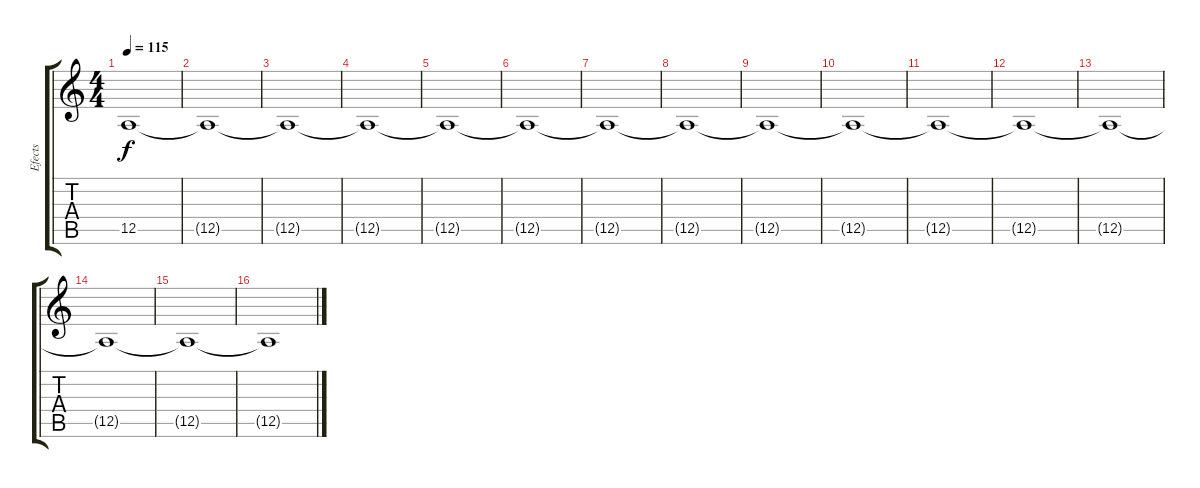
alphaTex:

\track ("Efects" "Efects") {instrument helicopter}
\staff {score tabs}
\tuning (E4 B3 G3 D3 A2 D2) {hide}
\ts (4 4)
\tempo 115
\clef g2
\ks c
12.5.1{dy f instrument helicopter} |
12.5{t}.1 |
12.5{t}.1 |
12.5{t}.1 |
12.5{t}.1 |
12.5{t}.1 |
12.5{t}.1 |
12.5{t}.1 |
12.5{t}.1 |
12.5{t}.1 |
12.5{t}.1 |
12.5{t}.1 |
12.5{t}.1 |
12.5{t}.1 |
12.5{t}.1 |
12.5{t}.1
